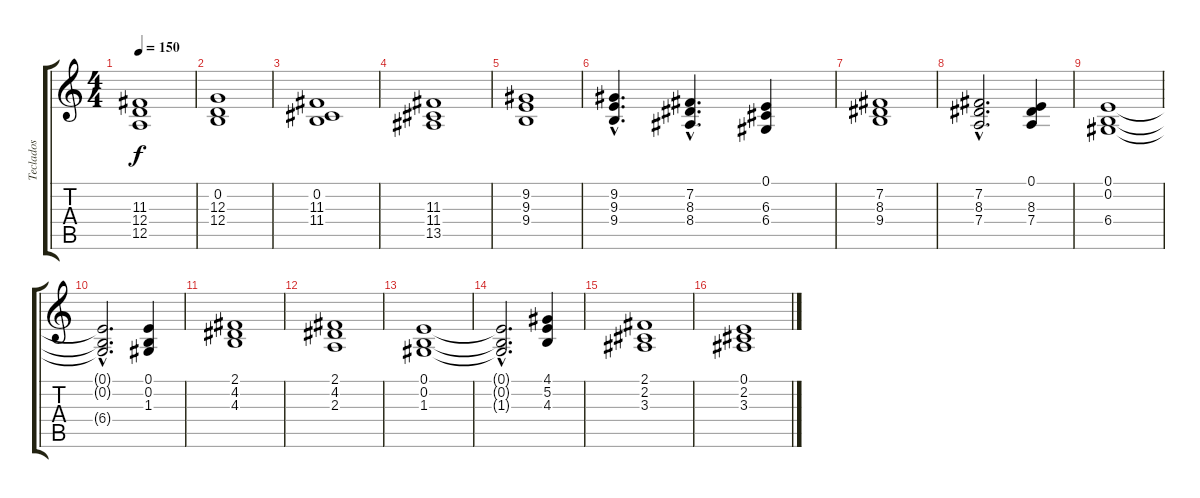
\track ("Teclados" "Teclados") {instrument drawbarorgan}
\staff {score tabs}
\tuning (E4 B3 G3 D3 A2 E2) {hide}
\ts (4 4)
\tempo 150
\clef g2
\ks c
(11.3 12.4 12.5).1{dy f} |
(0.2 12.3 12.4).1 |
(0.2 11.3 11.4).1 |
(11.3 11.4 13.5).1 |
(9.2 9.3 9.4).1 |
(9.2{hac} 9.3{hac} 9.4{hac}).4{d} (7.2{hac} 8.3{hac} 8.4{hac}).4{d} (0.1 6.3 6.4).4 |
(7.2 8.3 9.4).1 |
(7.2{hac} 8.3{hac} 7.4{hac}).2{d} (0.1 8.3 7.4).4 |
(0.1 0.2 6.4).1 |
(0.1{hac t} 0.2{hac t} 6.4{hac t}).2{d} (0.1 0.2 1.3).4 |
(2.1 4.2 4.3).1 |
(2.1 4.2 2.3).1 |
(0.1 0.2 1.3).1 |
(0.1{hac t} 0.2{hac t} 1.3{hac t}).2{d} (4.1 5.2 4.3).4 |
(2.1 2.2 3.3).1 |
(0.1 2.2 3.3).1
